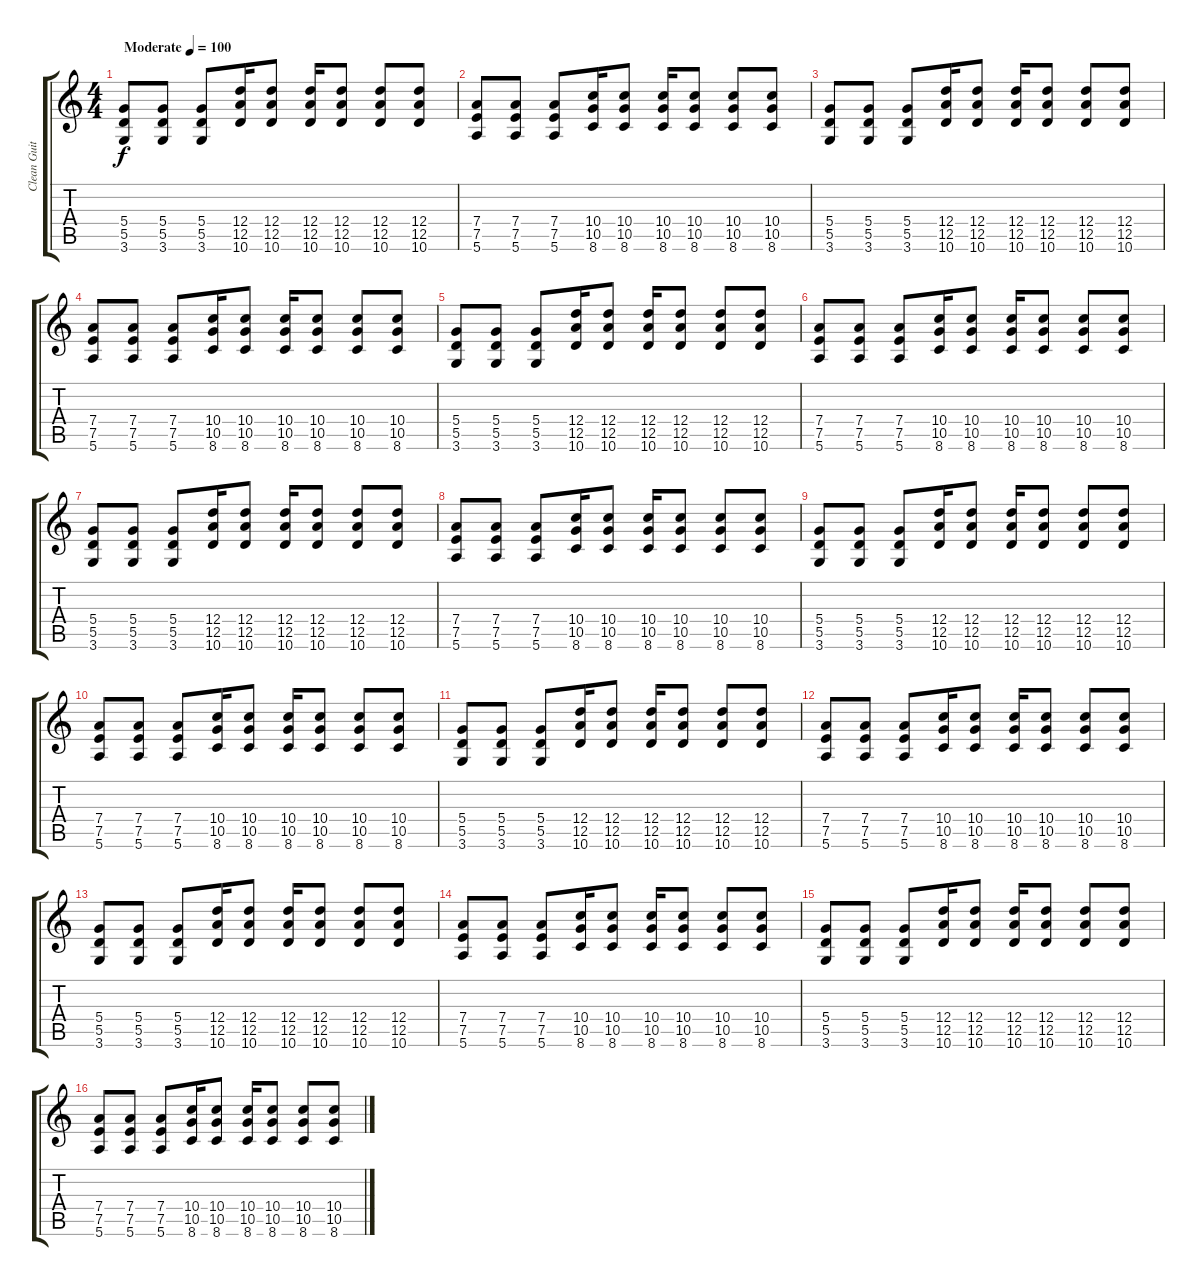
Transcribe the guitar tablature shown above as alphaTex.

\track ("Clean Guitar" "Clean Guit") {instrument acousticguitarsteel}
\staff {score tabs}
\tuning (E4 B3 G3 D3 A2 E2) {hide}
\ts (4 4)
\tempo (100 "Moderate")
\clef g2
\ks c
(5.4 5.5 3.6).8{dy f instrument acousticguitarsteel} (5.4 5.5 3.6).8 (5.4 5.5 3.6).8 (12.4 12.5 10.6).16 (12.4 12.5 10.6).8 (12.4 12.5 10.6).16 (12.4 12.5 10.6).8 (12.4 12.5 10.6).8 (12.4 12.5 10.6).8 |
(7.4 7.5 5.6).8 (7.4 7.5 5.6).8 (7.4 7.5 5.6).8 (10.4 10.5 8.6).16 (10.4 10.5 8.6).8 (10.4 10.5 8.6).16 (10.4 10.5 8.6).8 (10.4 10.5 8.6).8 (10.4 10.5 8.6).8 |
(5.4 5.5 3.6).8 (5.4 5.5 3.6).8 (5.4 5.5 3.6).8 (12.4 12.5 10.6).16 (12.4 12.5 10.6).8 (12.4 12.5 10.6).16 (12.4 12.5 10.6).8 (12.4 12.5 10.6).8 (12.4 12.5 10.6).8 |
(7.4 7.5 5.6).8 (7.4 7.5 5.6).8 (7.4 7.5 5.6).8 (10.4 10.5 8.6).16 (10.4 10.5 8.6).8 (10.4 10.5 8.6).16 (10.4 10.5 8.6).8 (10.4 10.5 8.6).8 (10.4 10.5 8.6).8 |
(5.4 5.5 3.6).8 (5.4 5.5 3.6).8 (5.4 5.5 3.6).8 (12.4 12.5 10.6).16 (12.4 12.5 10.6).8 (12.4 12.5 10.6).16 (12.4 12.5 10.6).8 (12.4 12.5 10.6).8 (12.4 12.5 10.6).8 |
(7.4 7.5 5.6).8 (7.4 7.5 5.6).8 (7.4 7.5 5.6).8 (10.4 10.5 8.6).16 (10.4 10.5 8.6).8 (10.4 10.5 8.6).16 (10.4 10.5 8.6).8 (10.4 10.5 8.6).8 (10.4 10.5 8.6).8 |
(5.4 5.5 3.6).8 (5.4 5.5 3.6).8 (5.4 5.5 3.6).8 (12.4 12.5 10.6).16 (12.4 12.5 10.6).8 (12.4 12.5 10.6).16 (12.4 12.5 10.6).8 (12.4 12.5 10.6).8 (12.4 12.5 10.6).8 |
(7.4 7.5 5.6).8 (7.4 7.5 5.6).8 (7.4 7.5 5.6).8 (10.4 10.5 8.6).16 (10.4 10.5 8.6).8 (10.4 10.5 8.6).16 (10.4 10.5 8.6).8 (10.4 10.5 8.6).8 (10.4 10.5 8.6).8 |
(5.4 5.5 3.6).8 (5.4 5.5 3.6).8 (5.4 5.5 3.6).8 (12.4 12.5 10.6).16 (12.4 12.5 10.6).8 (12.4 12.5 10.6).16 (12.4 12.5 10.6).8 (12.4 12.5 10.6).8 (12.4 12.5 10.6).8 |
(7.4 7.5 5.6).8 (7.4 7.5 5.6).8 (7.4 7.5 5.6).8 (10.4 10.5 8.6).16 (10.4 10.5 8.6).8 (10.4 10.5 8.6).16 (10.4 10.5 8.6).8 (10.4 10.5 8.6).8 (10.4 10.5 8.6).8 |
(5.4 5.5 3.6).8 (5.4 5.5 3.6).8 (5.4 5.5 3.6).8 (12.4 12.5 10.6).16 (12.4 12.5 10.6).8 (12.4 12.5 10.6).16 (12.4 12.5 10.6).8 (12.4 12.5 10.6).8 (12.4 12.5 10.6).8 |
(7.4 7.5 5.6).8 (7.4 7.5 5.6).8 (7.4 7.5 5.6).8 (10.4 10.5 8.6).16 (10.4 10.5 8.6).8 (10.4 10.5 8.6).16 (10.4 10.5 8.6).8 (10.4 10.5 8.6).8 (10.4 10.5 8.6).8 |
(5.4 5.5 3.6).8 (5.4 5.5 3.6).8 (5.4 5.5 3.6).8 (12.4 12.5 10.6).16 (12.4 12.5 10.6).8 (12.4 12.5 10.6).16 (12.4 12.5 10.6).8 (12.4 12.5 10.6).8 (12.4 12.5 10.6).8 |
(7.4 7.5 5.6).8 (7.4 7.5 5.6).8 (7.4 7.5 5.6).8 (10.4 10.5 8.6).16 (10.4 10.5 8.6).8 (10.4 10.5 8.6).16 (10.4 10.5 8.6).8 (10.4 10.5 8.6).8 (10.4 10.5 8.6).8 |
(5.4 5.5 3.6).8 (5.4 5.5 3.6).8 (5.4 5.5 3.6).8 (12.4 12.5 10.6).16 (12.4 12.5 10.6).8 (12.4 12.5 10.6).16 (12.4 12.5 10.6).8 (12.4 12.5 10.6).8 (12.4 12.5 10.6).8 |
(7.4 7.5 5.6).8 (7.4 7.5 5.6).8 (7.4 7.5 5.6).8 (10.4 10.5 8.6).16 (10.4 10.5 8.6).8 (10.4 10.5 8.6).16 (10.4 10.5 8.6).8 (10.4 10.5 8.6).8 (10.4 10.5 8.6).8
